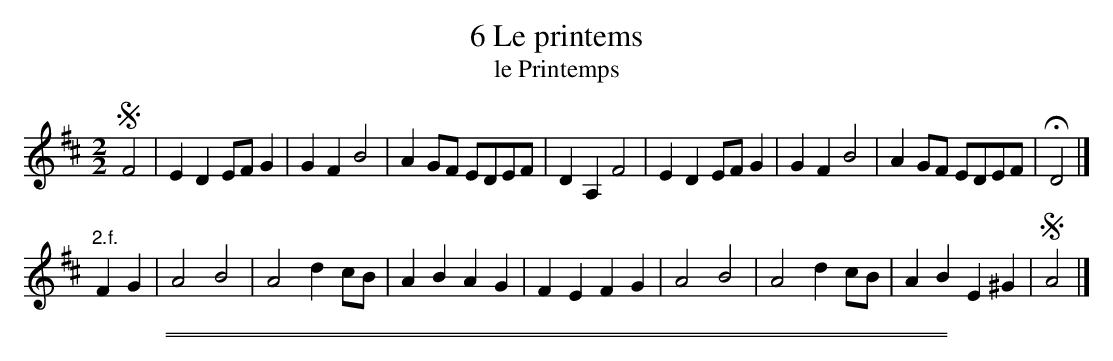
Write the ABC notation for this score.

X:1
T: 6 Le printems
T: le Printemps
M: 2/2
L: 1/8
K: D
!segno!F4 |\
E2D2 EFG2 | G2F2 B4 | A2GF EDEF | D2A,2 F4 |\
E2D2EFG2 | G2F2 B4 | A2GF EDEF | HD4 |]
"2.f."F2G2 |\
A4 B4 | A4 d2cB | A2B2 A2G2 | F2E2 F2G2 |\
A4 B4 | A4 d2cB | A2B2 E2^G2 | !segno!A4 |]
